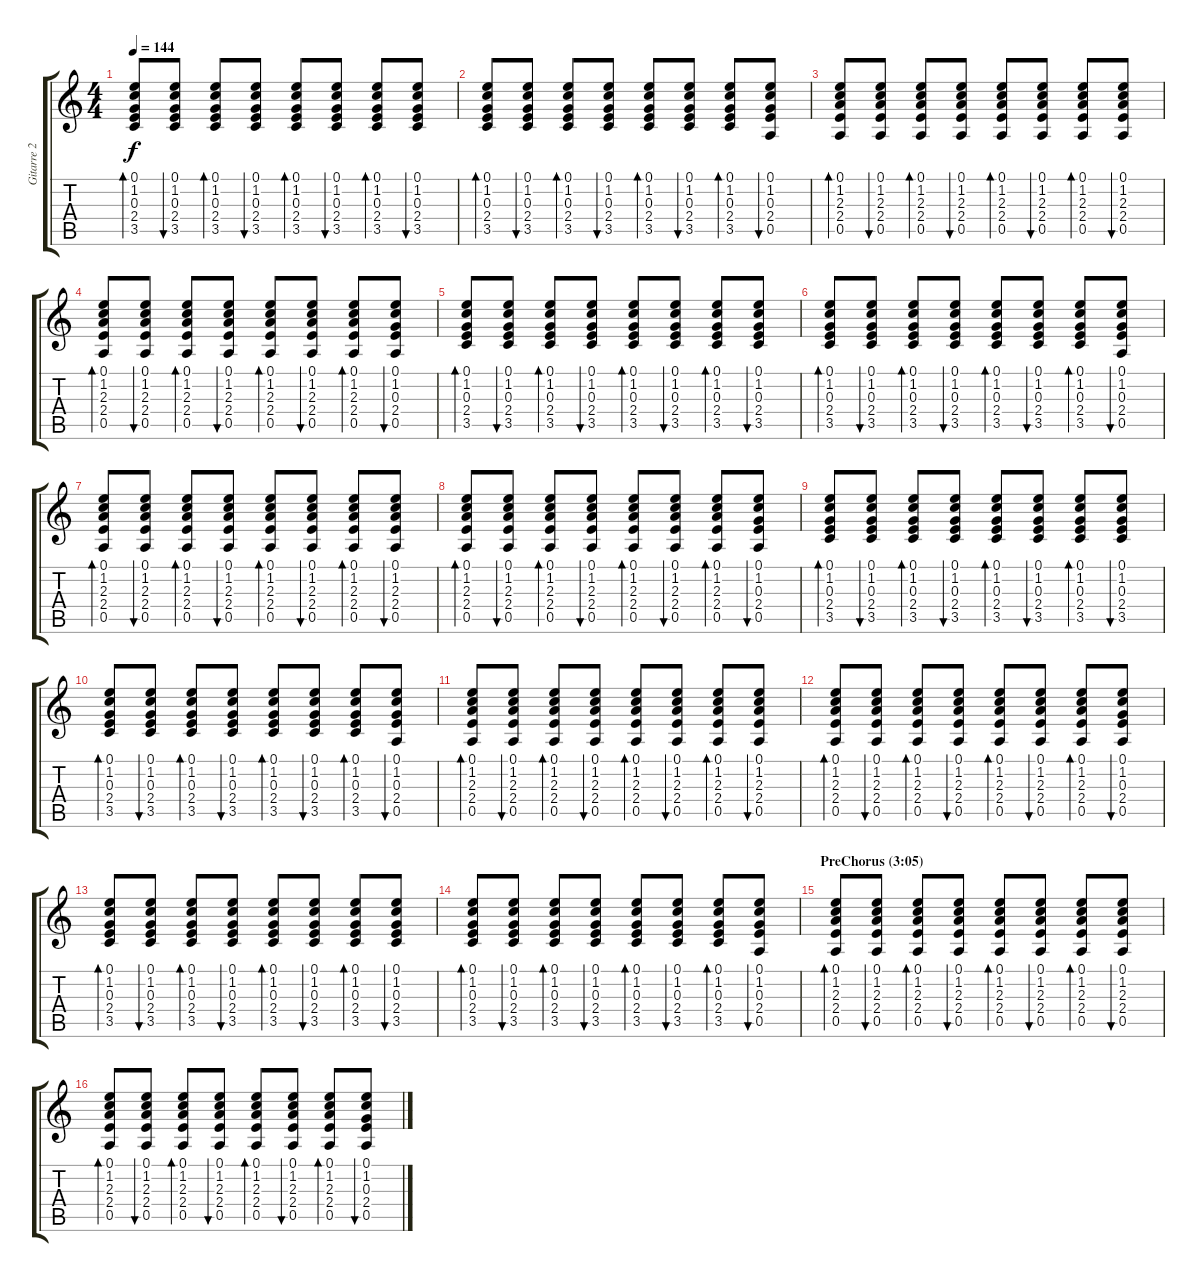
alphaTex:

\track ("Gitarre 2" "Gitarre 2") {instrument electricguitarjazz}
\staff {score tabs}
\tuning (E4 B3 G3 D3 A2 E2) {hide}
\ts (4 4)
\tempo 144
\clef g2
\ks c
(0.1 1.2 0.3 2.4 3.5).8{bd 60 dy f} (0.1 1.2 0.3 2.4 3.5).8{bu 60} (0.1 1.2 0.3 2.4 3.5).8{bd 60} (0.1 1.2 0.3 2.4 3.5).8{bu 60} (0.1 1.2 0.3 2.4 3.5).8{bd 60} (0.1 1.2 0.3 2.4 3.5).8{bu 60} (0.1 1.2 0.3 2.4 3.5).8{bd 60} (0.1 1.2 0.3 2.4 3.5).8{bu 60} |
(0.1 1.2 0.3 2.4 3.5).8{bd 60} (0.1 1.2 0.3 2.4 3.5).8{bu 60} (0.1 1.2 0.3 2.4 3.5).8{bd 60} (0.1 1.2 0.3 2.4 3.5).8{bu 60} (0.1 1.2 0.3 2.4 3.5).8{bd 60} (0.1 1.2 0.3 2.4 3.5).8{bu 60} (0.1 1.2 0.3 2.4 3.5).8{bd 60} (0.1 1.2 0.3 2.4 0.5).8{bu 60} |
(0.1 1.2 2.3 2.4 0.5).8{bd 60} (0.1 1.2 2.3 2.4 0.5).8{bu 60} (0.1 1.2 2.3 2.4 0.5).8{bd 60} (0.1 1.2 2.3 2.4 0.5).8{bu 60} (0.1 1.2 2.3 2.4 0.5).8{bd 60} (0.1 1.2 2.3 2.4 0.5).8{bu 60} (0.1 1.2 2.3 2.4 0.5).8{bd 60} (0.1 1.2 2.3 2.4 0.5).8{bu 60} |
(0.1 1.2 2.3 2.4 0.5).8{bd 60} (0.1 1.2 2.3 2.4 0.5).8{bu 60} (0.1 1.2 2.3 2.4 0.5).8{bd 60} (0.1 1.2 2.3 2.4 0.5).8{bu 60} (0.1 1.2 2.3 2.4 0.5).8{bd 60} (0.1 1.2 2.3 2.4 0.5).8{bu 60} (0.1 1.2 2.3 2.4 0.5).8{bd 60} (0.1 1.2 0.3 2.4 0.5).8{bu 60} |
(0.1 1.2 0.3 2.4 3.5).8{bd 60} (0.1 1.2 0.3 2.4 3.5).8{bu 60} (0.1 1.2 0.3 2.4 3.5).8{bd 60} (0.1 1.2 0.3 2.4 3.5).8{bu 60} (0.1 1.2 0.3 2.4 3.5).8{bd 60} (0.1 1.2 0.3 2.4 3.5).8{bu 60} (0.1 1.2 0.3 2.4 3.5).8{bd 60} (0.1 1.2 0.3 2.4 3.5).8{bu 60} |
(0.1 1.2 0.3 2.4 3.5).8{bd 60} (0.1 1.2 0.3 2.4 3.5).8{bu 60} (0.1 1.2 0.3 2.4 3.5).8{bd 60} (0.1 1.2 0.3 2.4 3.5).8{bu 60} (0.1 1.2 0.3 2.4 3.5).8{bd 60} (0.1 1.2 0.3 2.4 3.5).8{bu 60} (0.1 1.2 0.3 2.4 3.5).8{bd 60} (0.1 1.2 0.3 2.4 0.5).8{bu 60} |
(0.1 1.2 2.3 2.4 0.5).8{bd 60} (0.1 1.2 2.3 2.4 0.5).8{bu 60} (0.1 1.2 2.3 2.4 0.5).8{bd 60} (0.1 1.2 2.3 2.4 0.5).8{bu 60} (0.1 1.2 2.3 2.4 0.5).8{bd 60} (0.1 1.2 2.3 2.4 0.5).8{bu 60} (0.1 1.2 2.3 2.4 0.5).8{bd 60} (0.1 1.2 2.3 2.4 0.5).8{bu 60} |
(0.1 1.2 2.3 2.4 0.5).8{bd 60} (0.1 1.2 2.3 2.4 0.5).8{bu 60} (0.1 1.2 2.3 2.4 0.5).8{bd 60} (0.1 1.2 2.3 2.4 0.5).8{bu 60} (0.1 1.2 2.3 2.4 0.5).8{bd 60} (0.1 1.2 2.3 2.4 0.5).8{bu 60} (0.1 1.2 2.3 2.4 0.5).8{bd 60} (0.1 1.2 0.3 2.4 0.5).8{bu 60} |
(0.1 1.2 0.3 2.4 3.5).8{bd 60} (0.1 1.2 0.3 2.4 3.5).8{bu 60} (0.1 1.2 0.3 2.4 3.5).8{bd 60} (0.1 1.2 0.3 2.4 3.5).8{bu 60} (0.1 1.2 0.3 2.4 3.5).8{bd 60} (0.1 1.2 0.3 2.4 3.5).8{bu 60} (0.1 1.2 0.3 2.4 3.5).8{bd 60} (0.1 1.2 0.3 2.4 3.5).8{bu 60} |
(0.1 1.2 0.3 2.4 3.5).8{bd 60} (0.1 1.2 0.3 2.4 3.5).8{bu 60} (0.1 1.2 0.3 2.4 3.5).8{bd 60} (0.1 1.2 0.3 2.4 3.5).8{bu 60} (0.1 1.2 0.3 2.4 3.5).8{bd 60} (0.1 1.2 0.3 2.4 3.5).8{bu 60} (0.1 1.2 0.3 2.4 3.5).8{bd 60} (0.1 1.2 0.3 2.4 0.5).8{bu 60} |
(0.1 1.2 2.3 2.4 0.5).8{bd 60} (0.1 1.2 2.3 2.4 0.5).8{bu 60} (0.1 1.2 2.3 2.4 0.5).8{bd 60} (0.1 1.2 2.3 2.4 0.5).8{bu 60} (0.1 1.2 2.3 2.4 0.5).8{bd 60} (0.1 1.2 2.3 2.4 0.5).8{bu 60} (0.1 1.2 2.3 2.4 0.5).8{bd 60} (0.1 1.2 2.3 2.4 0.5).8{bu 60} |
(0.1 1.2 2.3 2.4 0.5).8{bd 60} (0.1 1.2 2.3 2.4 0.5).8{bu 60} (0.1 1.2 2.3 2.4 0.5).8{bd 60} (0.1 1.2 2.3 2.4 0.5).8{bu 60} (0.1 1.2 2.3 2.4 0.5).8{bd 60} (0.1 1.2 2.3 2.4 0.5).8{bu 60} (0.1 1.2 2.3 2.4 0.5).8{bd 60} (0.1 1.2 0.3 2.4 0.5).8{bu 60} |
(0.1 1.2 0.3 2.4 3.5).8{bd 60} (0.1 1.2 0.3 2.4 3.5).8{bu 60} (0.1 1.2 0.3 2.4 3.5).8{bd 60} (0.1 1.2 0.3 2.4 3.5).8{bu 60} (0.1 1.2 0.3 2.4 3.5).8{bd 60} (0.1 1.2 0.3 2.4 3.5).8{bu 60} (0.1 1.2 0.3 2.4 3.5).8{bd 60} (0.1 1.2 0.3 2.4 3.5).8{bu 60} |
(0.1 1.2 0.3 2.4 3.5).8{bd 60} (0.1 1.2 0.3 2.4 3.5).8{bu 60} (0.1 1.2 0.3 2.4 3.5).8{bd 60} (0.1 1.2 0.3 2.4 3.5).8{bu 60} (0.1 1.2 0.3 2.4 3.5).8{bd 60} (0.1 1.2 0.3 2.4 3.5).8{bu 60} (0.1 1.2 0.3 2.4 3.5).8{bd 60} (0.1 1.2 0.3 2.4 0.5).8{bu 60} |
\section ("" "PreChorus (3:05)")
(0.1 1.2 2.3 2.4 0.5).8{bd 60} (0.1 1.2 2.3 2.4 0.5).8{bu 60} (0.1 1.2 2.3 2.4 0.5).8{bd 60} (0.1 1.2 2.3 2.4 0.5).8{bu 60} (0.1 1.2 2.3 2.4 0.5).8{bd 60} (0.1 1.2 2.3 2.4 0.5).8{bu 60} (0.1 1.2 2.3 2.4 0.5).8{bd 60} (0.1 1.2 2.3 2.4 0.5).8{bu 60} |
(0.1 1.2 2.3 2.4 0.5).8{bd 60} (0.1 1.2 2.3 2.4 0.5).8{bu 60} (0.1 1.2 2.3 2.4 0.5).8{bd 60} (0.1 1.2 2.3 2.4 0.5).8{bu 60} (0.1 1.2 2.3 2.4 0.5).8{bd 60} (0.1 1.2 2.3 2.4 0.5).8{bu 60} (0.1 1.2 2.3 2.4 0.5).8{bd 60} (0.1 1.2 0.3 2.4 0.5).8{bu 60}
